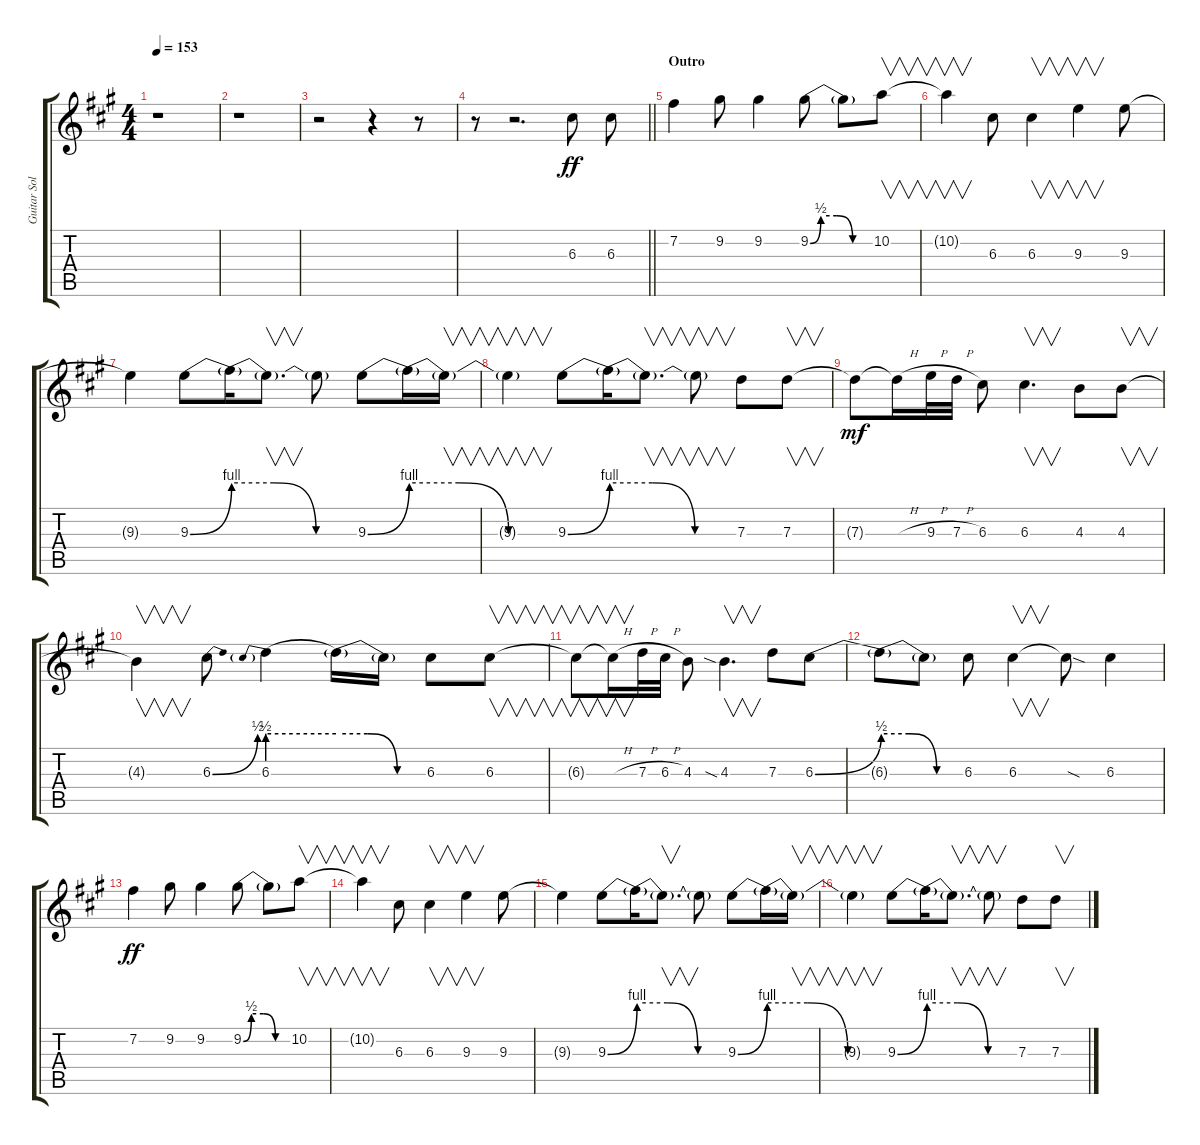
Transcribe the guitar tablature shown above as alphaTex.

\track ("Guitar Solo R" "Guitar Sol") {instrument distortionguitar}
\staff {score tabs}
\tuning (E4 B3 G3 D3 A2 D2) {hide}
\ts (4 4)
\tempo 153
\clef g2
\ks a
r.1{dy f} |
r.1 |
r.2 r.4 r.8 |
\barLineRight lightlight
r.8 r.2{d} 6.3.8{dy ff} 6.3.8 |
\section ("" "Outro")
7.2.4 9.2.8 9.2.4 9.2{be (custom 0 0 10 2 25 2 40 0 60 0)}.8 9.2{t}.8 10.2.8{v} |
10.2{t}.4{v} 6.3.8 6.3.4{v} 9.3.4{v} 9.3.8 |
9.3{t}.4 9.3{be (bend 0 0 60 4)}.8 9.3{be (custom 0 4 20 4 40 0 60 0) t}.16 9.3{t}.8{v d} 9.3{t}.8 9.3{be (bend 0 0 60 4)}.8 9.3{be (custom 0 4 20 4 40 0 60 0) t}.16 9.3{t}.16{v} |
9.3{t}.4{v} 9.3{be (bend 0 0 60 4)}.8 9.3{be (custom 0 4 20 4 40 0 60 0) t}.16 9.3{t}.8{v d} 9.3{t}.8{v} 7.3.8 7.3.8{v} |
7.3{t}.8{dy mf} 7.3{h t}.16 9.3{h}.32 7.3{h}.32 6.3.8 6.3.4{v d} 4.3.8 4.3.8{v} |
4.3{t}.4{v} 6.3{be (bend 0 0 60 2)}.8 6.3{be (prebend 0 2 60 2)}.4 6.3{be (custom 0 2 20 2 40 0 60 0) t}.16 6.3{t}.16 6.3.8 6.3.8{v} |
6.3{t}.8{v} 6.3{h t}.16{v} 7.3{h}.32 6.3{h}.32 4.3.8 4.3{sia}.4{v d} 7.3.8 6.3{be (bend 0 0 60 2)}.8 |
6.3{be (custom 0 2 20 2 40 0 60 0) t}.8 6.3{t}.8 6.3.8 6.3.4{v} 6.3{sod t}.8 6.3.4 |
7.2.4{dy ff} 9.2.8 9.2.4 9.2{be (custom 0 0 10 2 25 2 40 0 60 0)}.8 9.2{t}.8 10.2.8{v} |
10.2{t}.4{v} 6.3.8 6.3.4{v} 9.3.4{v} 9.3.8 |
9.3{t}.4 9.3{be (bend 0 0 60 4)}.8 9.3{be (custom 0 4 20 4 40 0 60 0) t}.16 9.3{t}.8{v d} 9.3{t}.8 9.3{be (bend 0 0 60 4)}.8 9.3{be (custom 0 4 20 4 40 0 60 0) t}.16 9.3{t}.16{v} |
9.3{t}.4{v} 9.3{be (bend 0 0 60 4)}.8 9.3{be (custom 0 4 20 4 40 0 60 0) t}.16 9.3{t}.8{v d} 9.3{t}.8{v} 7.3.8 7.3.8{v}
